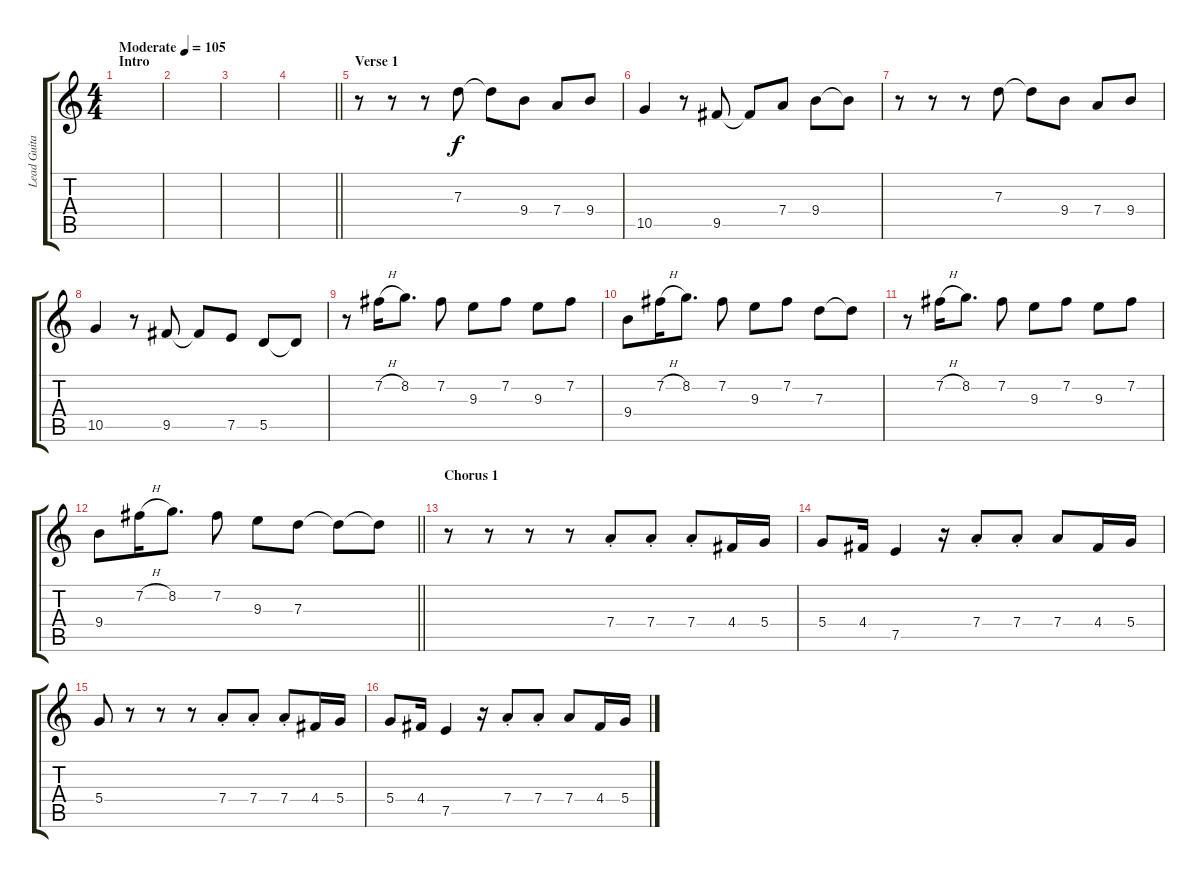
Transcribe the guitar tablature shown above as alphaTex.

\track ("Lead Guitar" "Lead Guita") {instrument electricguitarjazz bank 255}
\staff {score tabs}
\tuning (E4 B3 G3 D3 A2 E2) {hide}
\ts (4 4)
\section ("" "Intro")
\tempo (105 "Moderate")
\clef g2
\ks c
|
|
|
\barLineRight lightlight
|
\section ("" "Verse 1")
r.8 r.8 r.8 7.3.8 7.3{t}.8 9.4.8 7.4.8 9.4.8 |
10.5.4 r.8 9.5.8 9.5{t}.8 7.4.8 9.4.8 9.4{t}.8 |
r.8 r.8 r.8 7.3.8 7.3{t}.8 9.4.8 7.4.8 9.4.8 |
10.5.4 r.8 9.5.8 9.5{t}.8 7.5.8 5.5.8 5.5{t}.8 |
r.8 7.2{h}.16 8.2.8{d} 7.2.8 9.3.8 7.2.8 9.3.8 7.2.8 |
9.4.8 7.2{h}.16 8.2.8{d} 7.2.8 9.3.8 7.2.8 7.3.8 7.3{t}.8 |
r.8 7.2{h}.16 8.2.8{d} 7.2.8 9.3.8 7.2.8 9.3.8 7.2.8 |
\barLineRight lightlight
9.4.8 7.2{h}.16 8.2.8{d} 7.2.8 9.3.8 7.3.8 7.3{t}.8 7.3{t}.8 |
\section ("" "Chorus 1")
r.8 r.8 r.8 r.8 7.4{st}.8 7.4{st}.8 7.4{st}.8 4.4.16 5.4.16 |
5.4.8 4.4.16 7.5.4 r.16 7.4{st}.8 7.4{st}.8 7.4.8 4.4.16 5.4.16 |
5.4.8 r.8 r.8 r.8 7.4{st}.8 7.4{st}.8 7.4{st}.8 4.4.16 5.4.16 |
5.4.8 4.4.16 7.5.4 r.16 7.4{st}.8 7.4{st}.8 7.4.8 4.4.16 5.4.16
